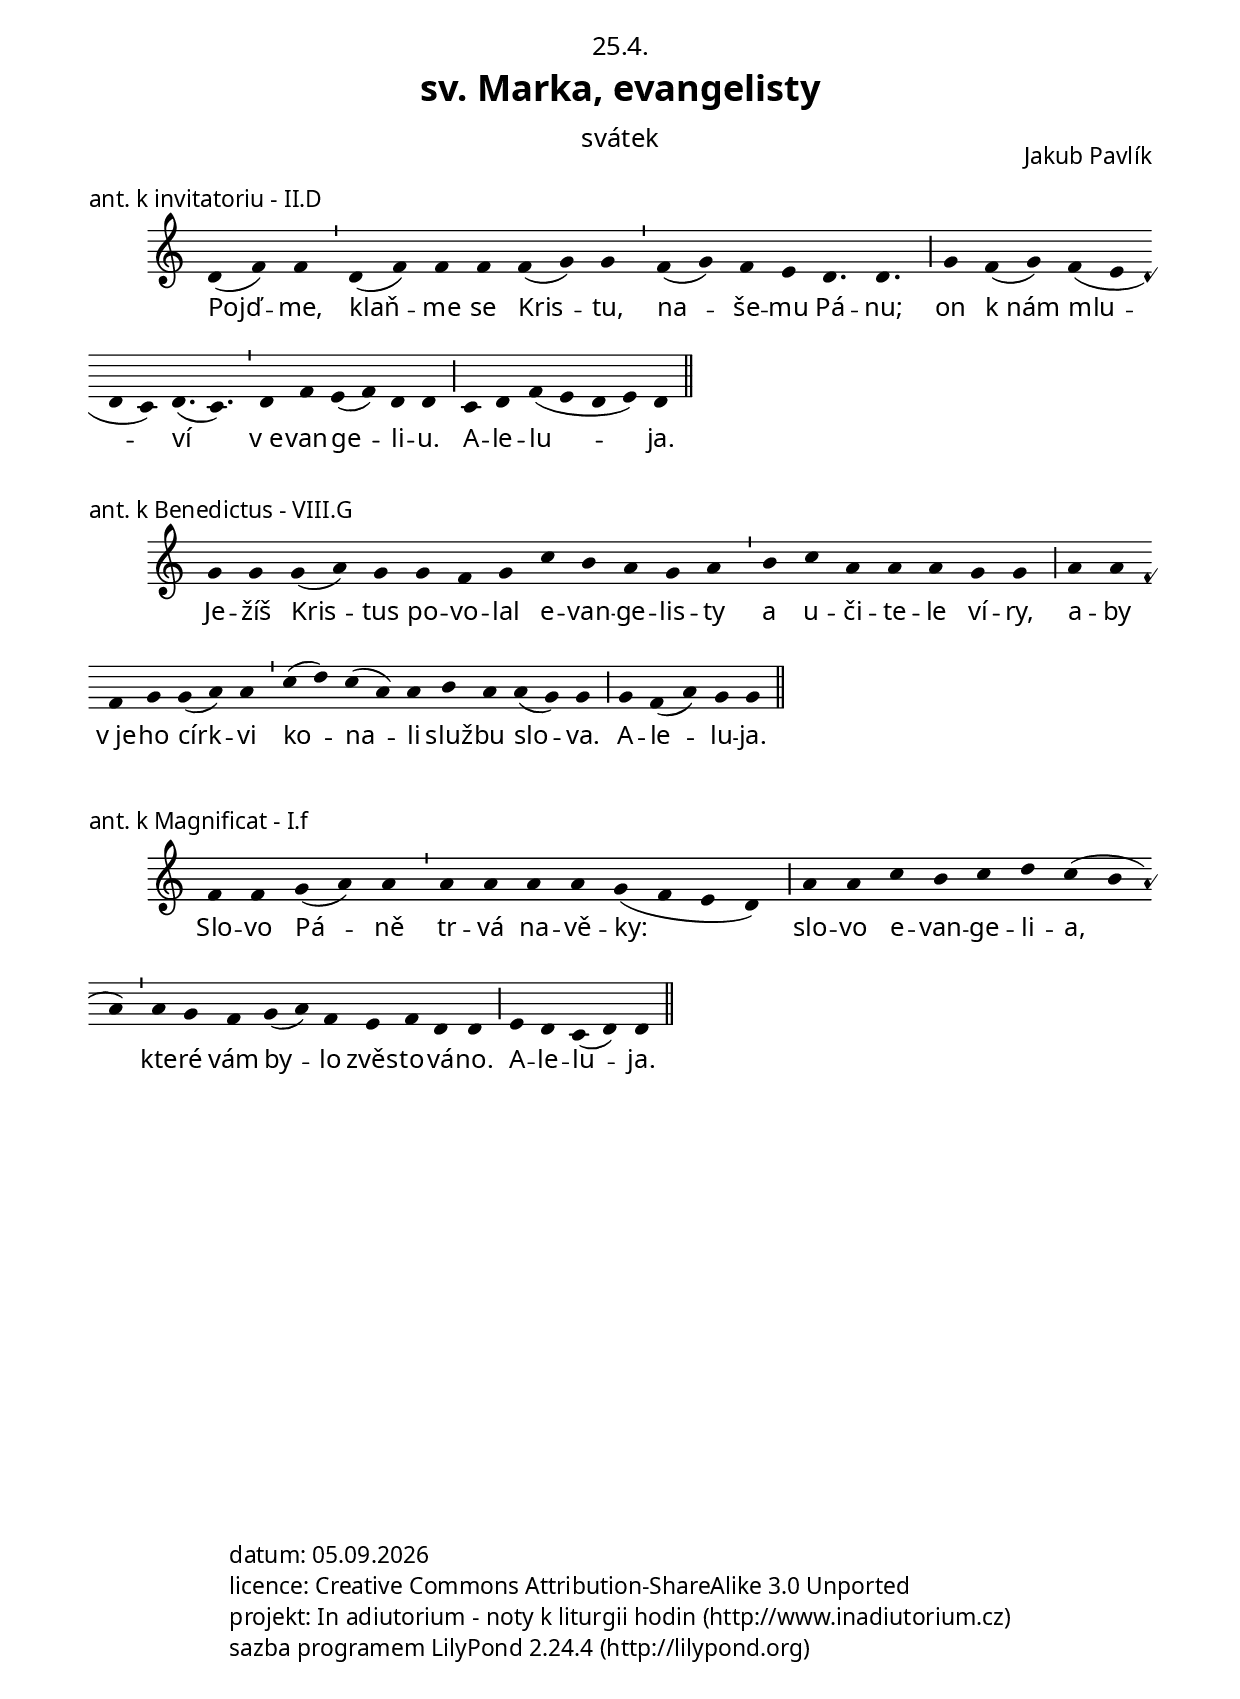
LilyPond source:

\version "2.15.37"

\include "../spolecne.ly"

\header {
  title = \markup\titleSvatek
            "sv. Marka, evangelisty"
            "svátek"
            25.4.
  composer = "Jakub Pavlík"
}

\score {
  \relative c' {
    \choralniRezim
    d4( f) f \barMin
    d( f) f f f( g) g \barMin f( g) f e d4. d \barMaior
    g4 f( g) f( e d c) d4.( c) \barMin d4 f e( f) d d \barMaior
    c d f( e d e) d \barFinalis
  }
  \addlyrics {
    Pojď -- me, klaň -- me se Kris -- tu, na -- še -- mu Pá -- nu;
    on k_nám mlu -- ví v_e -- van -- ge -- li -- u.
    A -- le -- lu -- ja.
  }
  \header {
    quid = "ant. k invitatoriu"
    modus = "II"
    differentia = "D"
    psalmus = ""
    id = "invit"
    piece = \markup {\sestavTitulekBezZalmu}
  }
}

\score {
  \relative c'' {
    \choralniRezim
    g4 g g( a) g g f g c b a g a \barMin
    b c a a a g g \barMaior
    a a f g g( a) a \barMin
    c( d) c( a) a b a a( g) g \barMaior
    g f( a) g g \barFinalis
  }
  \addlyrics {
    Je -- žíš Kris -- tus
    po -- vo -- lal e -- van -- ge -- lis -- ty
    a u -- či -- te -- le ví -- ry,
    a -- by v_je -- ho círk -- vi
    ko -- na -- li služ -- bu slo -- va.
    A -- le -- lu -- ja.
  }
  \header {
    quid = "ant. k Benedictus"
    modus = "VIII"
    differentia = "G"
    psalmus = ""
    id = "aben"
    piece = \markup {\sestavTitulekBezZalmu}
  }
}

\score {
  \relative c' {
    \choralniRezim
    f4 f g( a) a \barMin a a a a g( f e d) \barMaior
    a' a c b c d c( b a) \barMin
    a g f g( a) f e f d d \barMaior
    e d c( d) d \barFinalis
  }
  \addlyrics {
    Slo -- vo Pá -- ně tr -- vá na -- vě -- ky:
    slo -- vo e -- van -- ge -- li -- a,
    kte -- ré vám by -- lo zvěs -- to -- vá -- no.
    A -- le -- lu -- ja.
  }
  \header {
    quid = "ant. k Magnificat"
    modus = "I"
    differentia = "f"
    psalmus = ""
    id = "amag"
    piece = \markup {\sestavTitulekBezZalmu}
  }
}